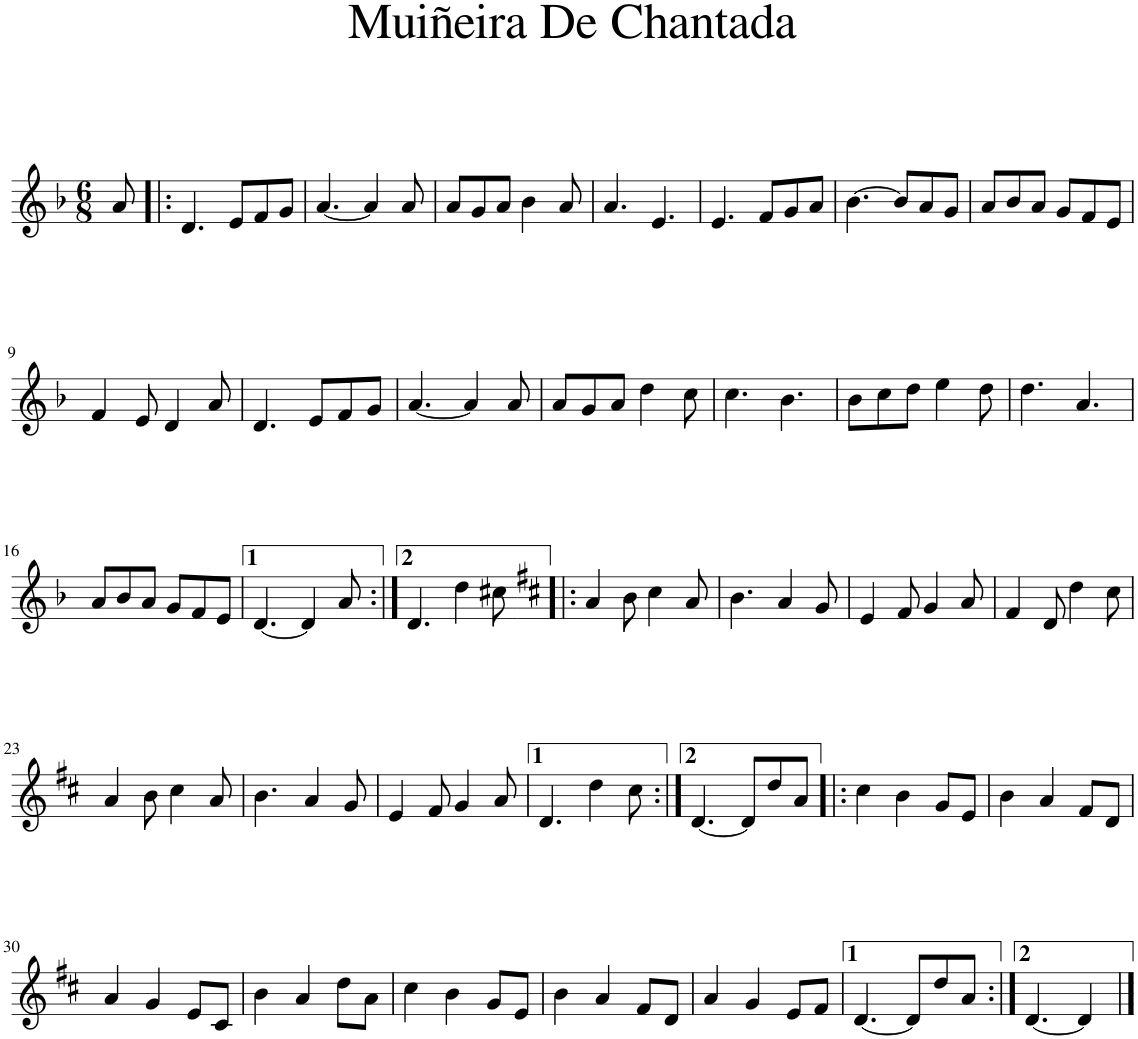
**kern
*part1
*staff1
*I"Piano
*I'Pno
*clefG2
*k[b-]
*d:
*M6/8
=1
8a/
=2!|:
4.d/
8e/L
8f/
8g/J
=3
[4.a/
4a/]
8a/
=4
8a/L
8g/
8a/J
4b-\
8a/
=5
4.a/
4.e/
=6
4.e/
8f/L
8g/
8a/J
=7
[4.b-\
8b-/L]
8a/
8g/J
=8
8a/L
8b-/
8a/J
8g/L
8f/
8e/J
!!LO:LB:g=z
=9
4f/
8e/
4d/
8a/
=10
4.d/
8e/L
8f/
8g/J
=11
[4.a/
4a/]
8a/
=12
8a/L
8g/
8a/J
4dd\
8cc\
=13
4.cc\
4.b-\
=14
8b-\L
8cc\
8dd\J
4ee\
8dd\
=15
4.dd\
4.a/
!!LO:LB:g=z
=16
8a/L
8b-/
8a/J
8g/L
8f/
8e/J
=17
[4.d/
4d/]
8a/
=18:|!
4.d/
4dd\
8cc#X\
=19!|:
*k[f#c#]
*D:
4a/
8b\
4cc#\
8a/
=20
4.b\
4a/
8g/
=21
4e/
8f#/
4g/
8a/
=22
4f#/
8d/
4dd\
8cc#\
!!LO:LB:g=z
=23
4a/
8b\
4cc#\
8a/
=24
4.b\
4a/
8g/
=25
4e/
8f#/
4g/
8a/
=26
4.d/
4dd\
8cc#\
=27:|!
[4.d/
8d/L]
8dd/
8a/J
=28!|:
4cc#\
4b\
8g/L
8e/J
=29
4b\
4a/
8f#/L
8d/J
!!LO:LB:g=z
=30
4a/
4g/
8e/L
8c#/J
=31
4b\
4a/
8dd\L
8a\J
=32
4cc#\
4b\
8g/L
8e/J
=33
4b\
4a/
8f#/L
8d/J
=34
4a/
4g/
8e/L
8f#/J
=35
[4.d/
8d/L]
8dd/
8a/J
=36:|!
[4.d/
4d/]
==
*-
